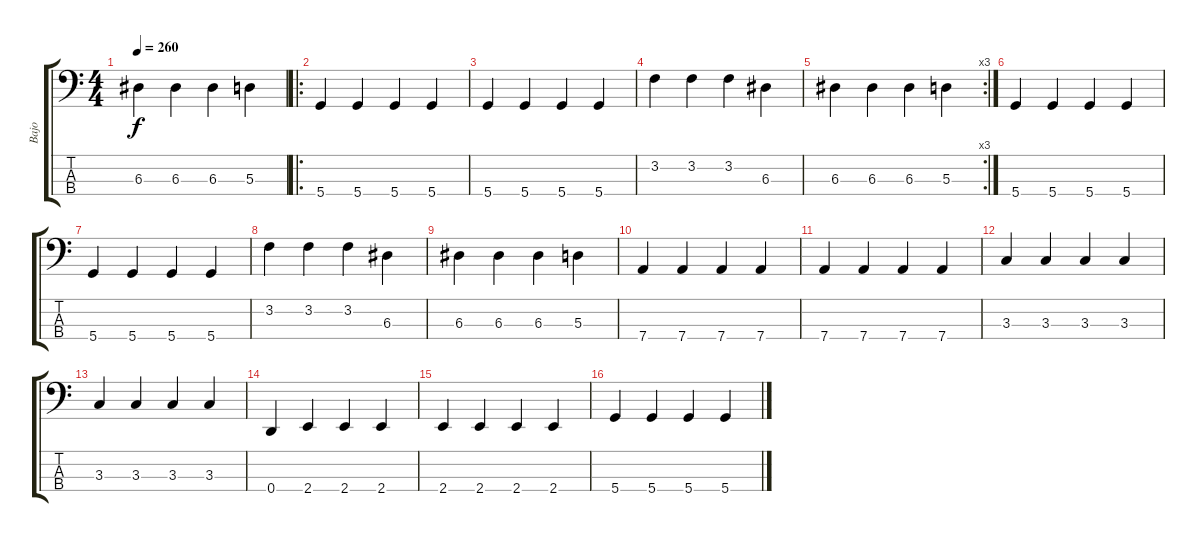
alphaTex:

\track ("Bajo" "Bajo") {instrument electricbasspick}
\staff {score tabs}
\tuning (G2 D2 A1 D1) {hide}
\ts (4 4)
\tempo 260
\clef f4
\ks c
6.3.4{dy f} 6.3.4 6.3.4 5.3.4 |
\ro
5.4.4 5.4.4 5.4.4 5.4.4 |
5.4.4 5.4.4 5.4.4 5.4.4 |
3.2.4 3.2.4 3.2.4 6.3.4 |
\rc 3
6.3.4 6.3.4 6.3.4 5.3.4 |
5.4.4 5.4.4 5.4.4 5.4.4 |
5.4.4 5.4.4 5.4.4 5.4.4 |
3.2.4 3.2.4 3.2.4 6.3.4 |
6.3.4 6.3.4 6.3.4 5.3.4 |
7.4.4 7.4.4 7.4.4 7.4.4 |
7.4.4 7.4.4 7.4.4 7.4.4 |
3.3.4 3.3.4 3.3.4 3.3.4 |
3.3.4 3.3.4 3.3.4 3.3.4 |
0.4.4 2.4.4 2.4.4 2.4.4 |
2.4.4 2.4.4 2.4.4 2.4.4 |
5.4.4 5.4.4 5.4.4 5.4.4
